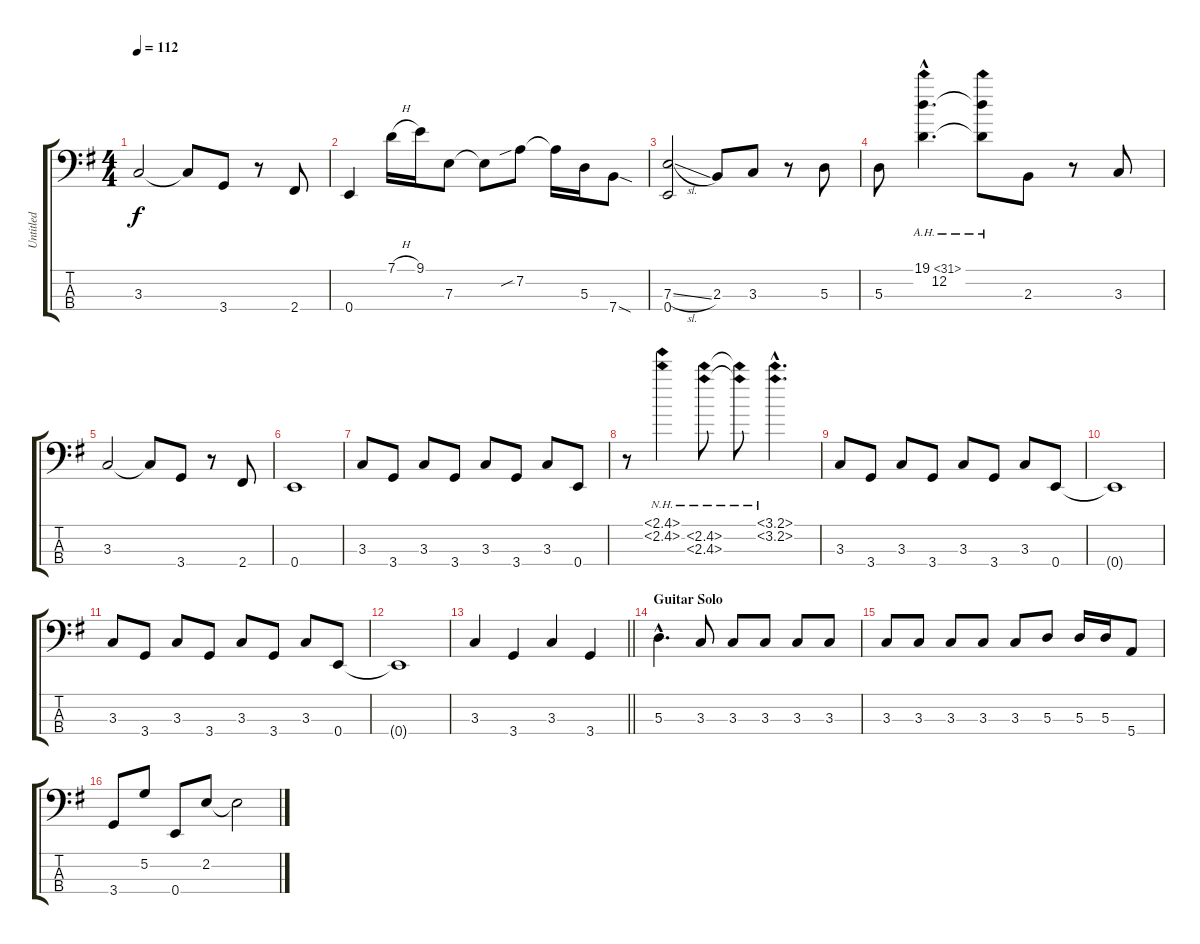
\track ("Untitled" "Untitled") {instrument electricbassfinger}
\staff {score tabs}
\tuning (G2 D2 A1 E1) {hide}
\ts (4 4)
\tempo 112
\clef f4
\ks g
3.3.2{dy f} 3.3{t}.8 3.4.8 r.8 2.4.8 |
0.4.4 7.1{h}.16 9.1.16 7.3.8 7.3{t}.8 7.2{sib}.8 7.2{t}.16 5.3.16 7.4{sod}.8 |
(7.3{sl} 0.4).2 2.3.8 3.3.8 r.8 5.3.8 |
5.3.8 (19.1{ah 12 hac} 12.2{hac}).4{d} (19.1{ah 12 t} 12.2{t}).8 2.3.8 r.8 3.3.8 |
3.3.2 3.3{t}.8 3.4.8 r.8 2.4.8 |
0.4.1 |
3.3.8 3.4.8 3.3.8 3.4.8 3.3.8 3.4.8 3.3.8 0.4.8 |
r.8 (2.1{nh} 2.2{nh}).4 (2.2{nh} 2.3{nh}).8 (2.2{nh t} 2.3{nh t}).8 (3.1{nh hac} 3.2{nh hac}).4{d} |
3.3.8 3.4.8 3.3.8 3.4.8 3.3.8 3.4.8 3.3.8 0.4.8 |
0.4{t}.1 |
3.3.8 3.4.8 3.3.8 3.4.8 3.3.8 3.4.8 3.3.8 0.4.8 |
0.4{t}.1 |
\barLineRight lightlight
3.3.4 3.4.4 3.3.4 3.4.4 |
\section ("" "Guitar Solo")
5.3{hac}.4{d} 3.3.8 3.3.8 3.3.8 3.3.8 3.3.8 |
3.3.8 3.3.8 3.3.8 3.3.8 3.3.8 5.3.8 5.3.16 5.3.16 5.4.8 |
3.4.8 5.2.8 0.4.8 2.2.8 2.2{t}.2
